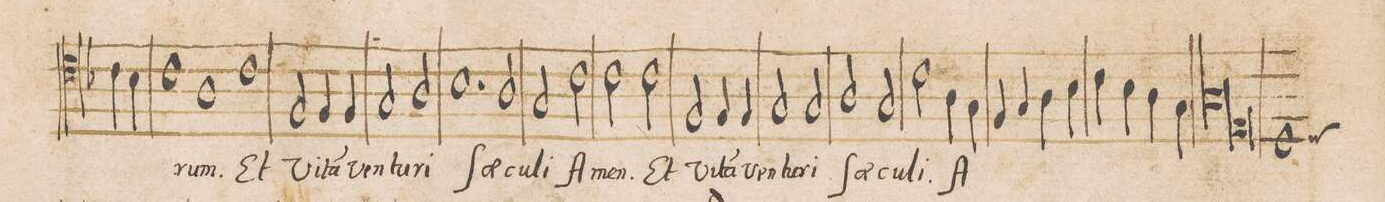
**kern	**text
*I"TENOR	*
*clefC4	*
*k[b-]	*
*met(c)	*
*M2/1	*
4c\	.
4B-\	.
1c	.
=174-	=174-
1A	-rum.
1c	Et
=175-	=175-
2F/	vi-
4F/	-ta(m)
4F/	ven-
2G/	-tu-
2A/	-ri
=176-	=176-
1.B-	ſae-
2A/	-cu-
=177-	=177-
2G/	-li
2c\	A-
2c\	-men.
2c\	Et
=178-	=178-
2F/	vi-
4F/	-ta(m)
4F/	ven-
2G/	-tu-
2G/	-ri
=179-	=179-
2A/	ſae-
2G/	-cu-
2c\	-li.
4A\	A-
4G\	.
=180-	=180-
4F/	.
4G/	.
4A\	.
4B-\	.
4c\	.
4B-\	.
4A\	.
4G\	.
=181-	=181-
*lig	*
1A	.
1E	.
*Xlig	*
=182-	=182-
*custos:D	*
1D	.
*-	*-
